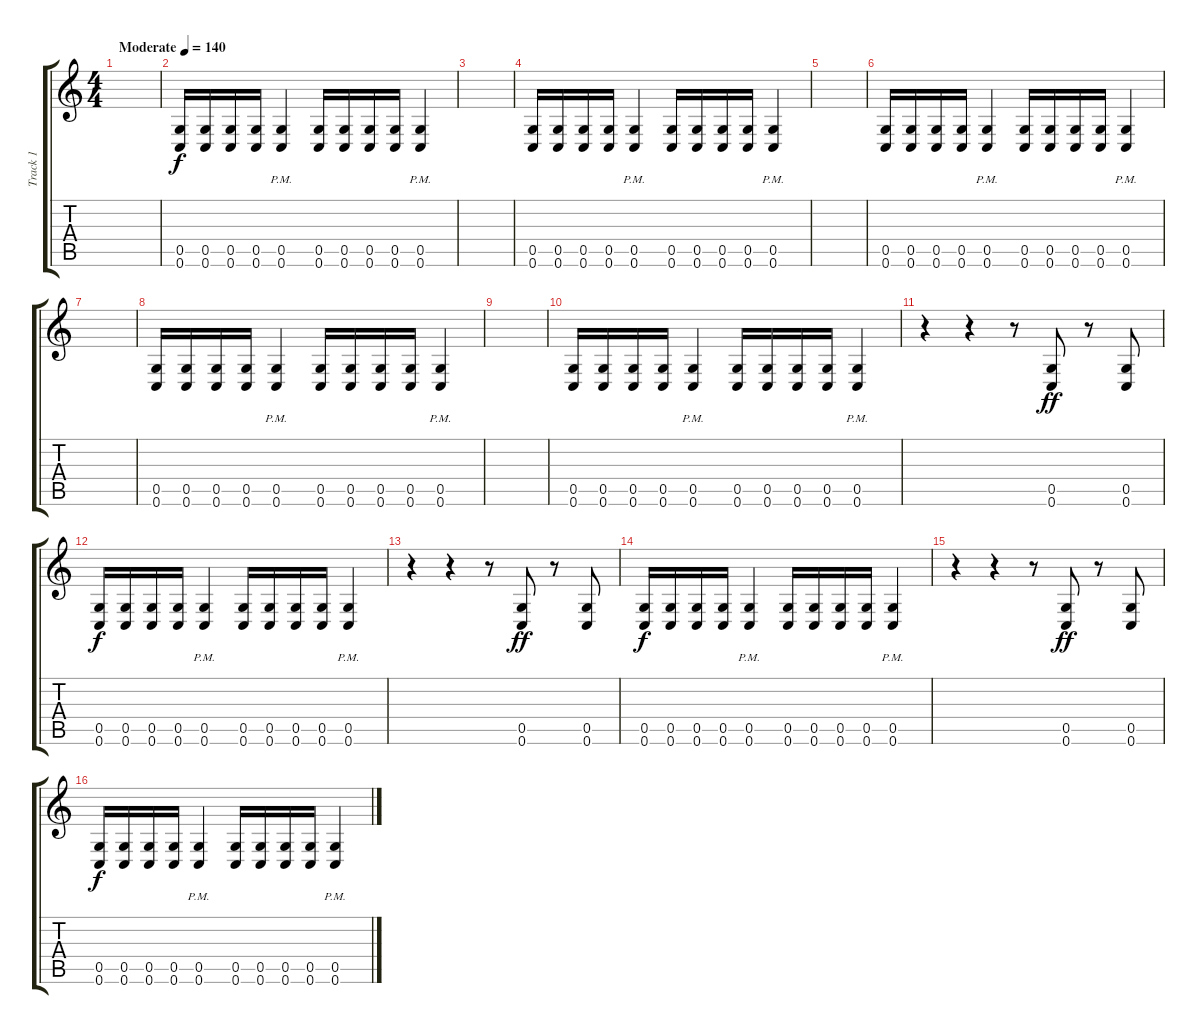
\track ("Track 1" "Track 1") {instrument distortionguitar}
\staff {score tabs}
\tuning (D4 A3 F3 C3 G2 C2) {hide}
\ts (4 4)
\tempo (140 "Moderate")
\clef g2
\ks c
|
(0.5 0.6).16 (0.5 0.6).16 (0.5 0.6).16 (0.5 0.6).16 (0.5{pm} 0.6{pm}).4 (0.5 0.6).16 (0.5 0.6).16 (0.5 0.6).16 (0.5 0.6).16 (0.5{pm} 0.6{pm}).4 |
|
(0.5 0.6).16 (0.5 0.6).16 (0.5 0.6).16 (0.5 0.6).16 (0.5{pm} 0.6{pm}).4 (0.5 0.6).16 (0.5 0.6).16 (0.5 0.6).16 (0.5 0.6).16 (0.5{pm} 0.6{pm}).4 |
|
(0.5 0.6).16 (0.5 0.6).16 (0.5 0.6).16 (0.5 0.6).16 (0.5{pm} 0.6{pm}).4 (0.5 0.6).16 (0.5 0.6).16 (0.5 0.6).16 (0.5 0.6).16 (0.5{pm} 0.6{pm}).4 |
|
(0.5 0.6).16 (0.5 0.6).16 (0.5 0.6).16 (0.5 0.6).16 (0.5{pm} 0.6{pm}).4 (0.5 0.6).16 (0.5 0.6).16 (0.5 0.6).16 (0.5 0.6).16 (0.5{pm} 0.6{pm}).4 |
|
(0.5 0.6).16 (0.5 0.6).16 (0.5 0.6).16 (0.5 0.6).16 (0.5{pm} 0.6{pm}).4 (0.5 0.6).16 (0.5 0.6).16 (0.5 0.6).16 (0.5 0.6).16 (0.5{pm} 0.6{pm}).4 |
r.4 r.4 r.8 (0.5 0.6).8{dy ff} r.8 (0.5 0.6).8 |
(0.5 0.6).16{dy f} (0.5 0.6).16 (0.5 0.6).16 (0.5 0.6).16 (0.5{pm} 0.6{pm}).4 (0.5 0.6).16 (0.5 0.6).16 (0.5 0.6).16 (0.5 0.6).16 (0.5{pm} 0.6{pm}).4 |
r.4 r.4 r.8 (0.5 0.6).8{dy ff} r.8 (0.5 0.6).8 |
(0.5 0.6).16{dy f} (0.5 0.6).16 (0.5 0.6).16 (0.5 0.6).16 (0.5{pm} 0.6{pm}).4 (0.5 0.6).16 (0.5 0.6).16 (0.5 0.6).16 (0.5 0.6).16 (0.5{pm} 0.6{pm}).4 |
r.4 r.4 r.8 (0.5 0.6).8{dy ff} r.8 (0.5 0.6).8 |
(0.5 0.6).16{dy f} (0.5 0.6).16 (0.5 0.6).16 (0.5 0.6).16 (0.5{pm} 0.6{pm}).4 (0.5 0.6).16 (0.5 0.6).16 (0.5 0.6).16 (0.5 0.6).16 (0.5{pm} 0.6{pm}).4
